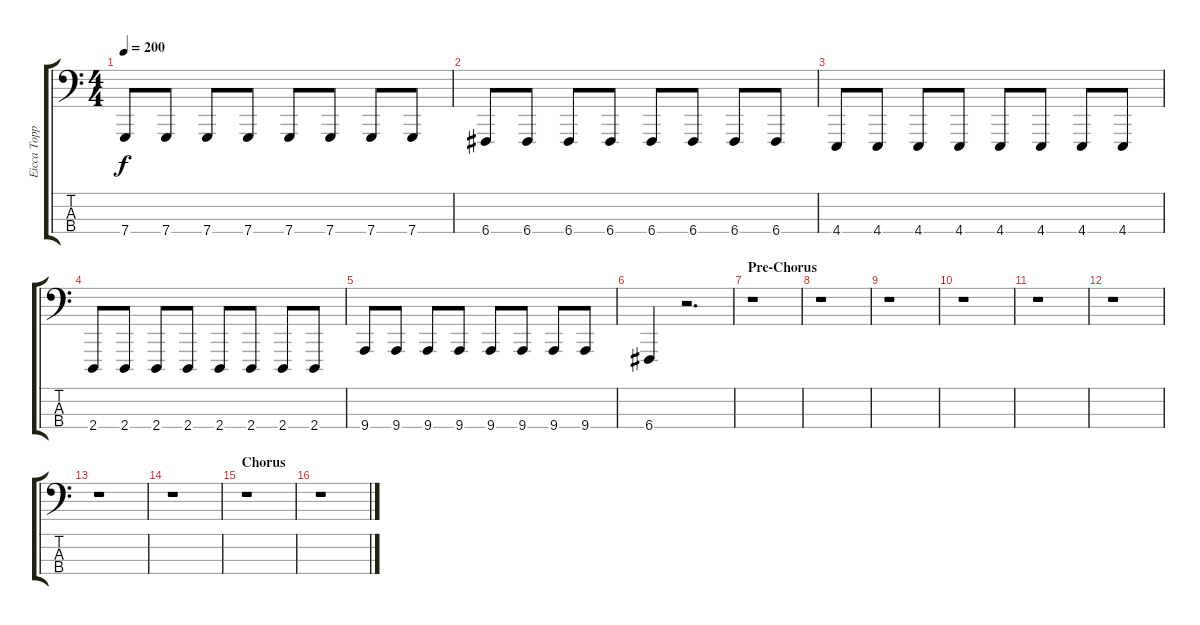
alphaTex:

\track ("Eicca Toppinen 2" "Eicca Topp") {instrument pizzicatostrings}
\staff {score tabs}
\tuning (G2 D2 G1 C1) {hide}
\ts (4 4)
\tempo 200
\clef f4
\ks c
7.4.8{dy f} 7.4.8 7.4.8 7.4.8 7.4.8 7.4.8 7.4.8 7.4.8 |
6.4.8 6.4.8 6.4.8 6.4.8 6.4.8 6.4.8 6.4.8 6.4.8 |
4.4.8 4.4.8 4.4.8 4.4.8 4.4.8 4.4.8 4.4.8 4.4.8 |
2.4.8 2.4.8 2.4.8 2.4.8 2.4.8 2.4.8 2.4.8 2.4.8 |
9.4.8 9.4.8 9.4.8 9.4.8 9.4.8 9.4.8 9.4.8 9.4.8 |
6.4.4 r.2{d} |
\section ("" "Pre-Chorus")
r.1 |
r.1 |
r.1 |
r.1 |
r.1 |
r.1 |
r.1 |
r.1 |
\section ("" "Chorus")
r.1 |
r.1
